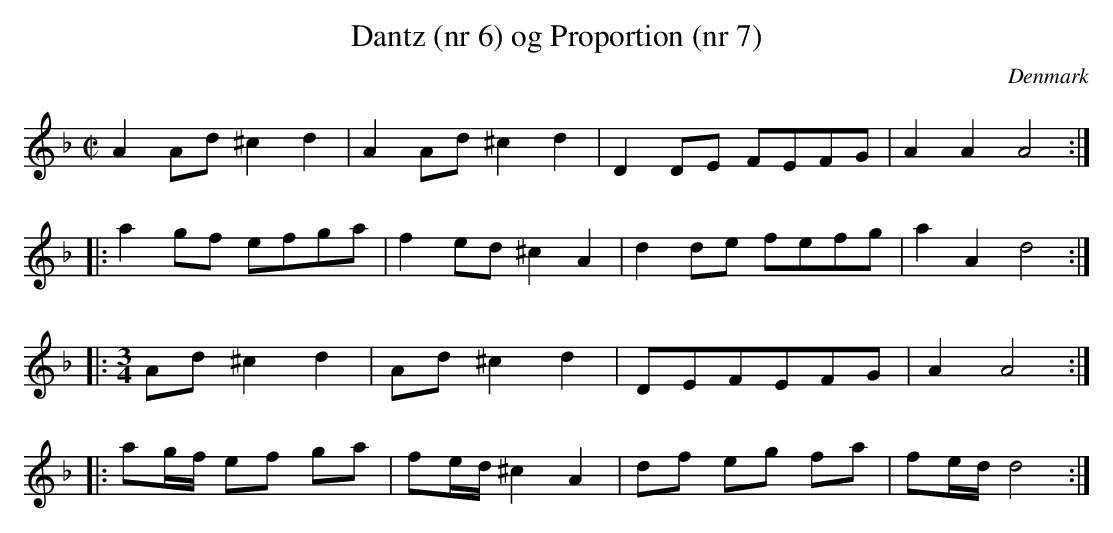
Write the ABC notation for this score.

X:1
T:Dantz (nr 6) og Proportion (nr 7)
M:3/4
M:C|
O:Denmark
K:D minor
M:C|
A2Ad ^c2d2 | A2Ad ^c2d2 | D2DE FEFG | A2A2A4::
a2gf  efga | f2ed ^c2A2 | d2de fefg | a2A2 d4 ::
M:3/4
Ad ^c2 d2 | Ad ^c2 d2 | DEFEFG | A2 A4::
ag/f/ ef ga | fe/d/ ^c2 A2 | df eg fa | fe/d/ d4 :|
